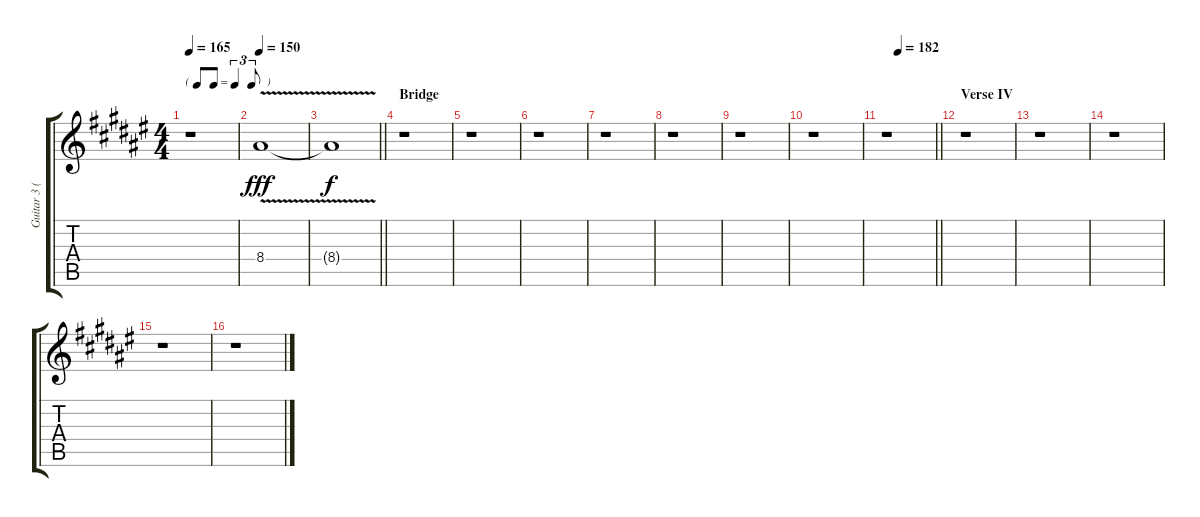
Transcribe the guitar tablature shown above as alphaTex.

\track ("Guitar 3 (clarinette)" "Guitar 3 (") {instrument distortionguitar}
\staff {score tabs}
\tuning (E4 B3 G3 D3 A2 E2) {hide}
\ts (4 4)
\tf triplet8th
\tempo 165
\clef g2
\ks f#
r.1{dy fff} |
\tempo 150
8.4{v}.1 |
\barLineRight lightlight
8.4{t}.1{dy f} |
\section ("" "Bridge")
r.1 |
r.1 |
r.1 |
r.1 |
r.1 |
r.1 |
r.1 |
\tempo (182 0.25)
\barLineRight lightlight
r.1 |
\section ("" "Verse IV")
r.1 |
r.1 |
r.1 |
r.1 |
r.1
